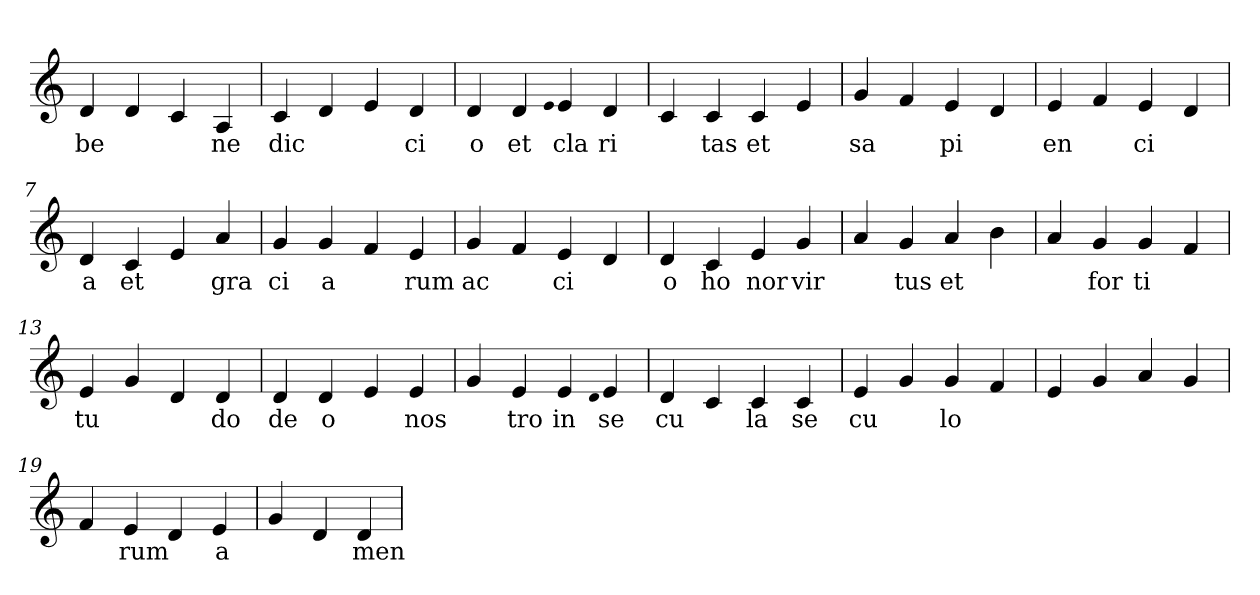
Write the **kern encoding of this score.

**kern	**text
*part1	*part1
*staff1	*staff1
*clefG2	*
=1	=1
4d	be
4d	.
4c	.
4A	ne
=2	=2
4c	dic
4d	.
4e	.
4d	ci
=3	=3
4d	o
4d	et
qqe	.
4e	cla
4d	ri
=4	=4
4c	.
4c	tas
4c	et
4e	.
=5	=5
4g	sa
4f	.
4e	pi
4d	.
=6	=6
4e	en
4f	.
4e	ci
4d	.
=7	=7
4d	a
4c	et
4e	.
4a	gra
=8	=8
4g	ci
4g	a
4f	.
4e	rum
=9	=9
4g	ac
4f	.
4e	ci
4d	.
=10	=10
4d	o
4c	ho
4e	nor
4g	vir
=11	=11
4a	.
4g	tus
4a	et
4b	.
=12	=12
4a	.
4g	for
4g	ti
4f	.
=13	=13
4e	tu
4g	.
4d	.
4d	do
=14	=14
4d	de
4d	o
4e	.
4e	nos
=15	=15
4g	.
4e	tro
4e	in
qqd	.
4e	se
=16	=16
4d	cu
4c	.
4c	la
4c	se
=17	=17
4e	cu
4g	.
4g	lo
4f	.
=18	=18
4e	.
4g	.
4a	.
4g	.
=19	=19
4f	.
4e	rum
4d	.
4e	a
=20	=20
4g	.
4d	.
4d	men
=	=
*-	*-
